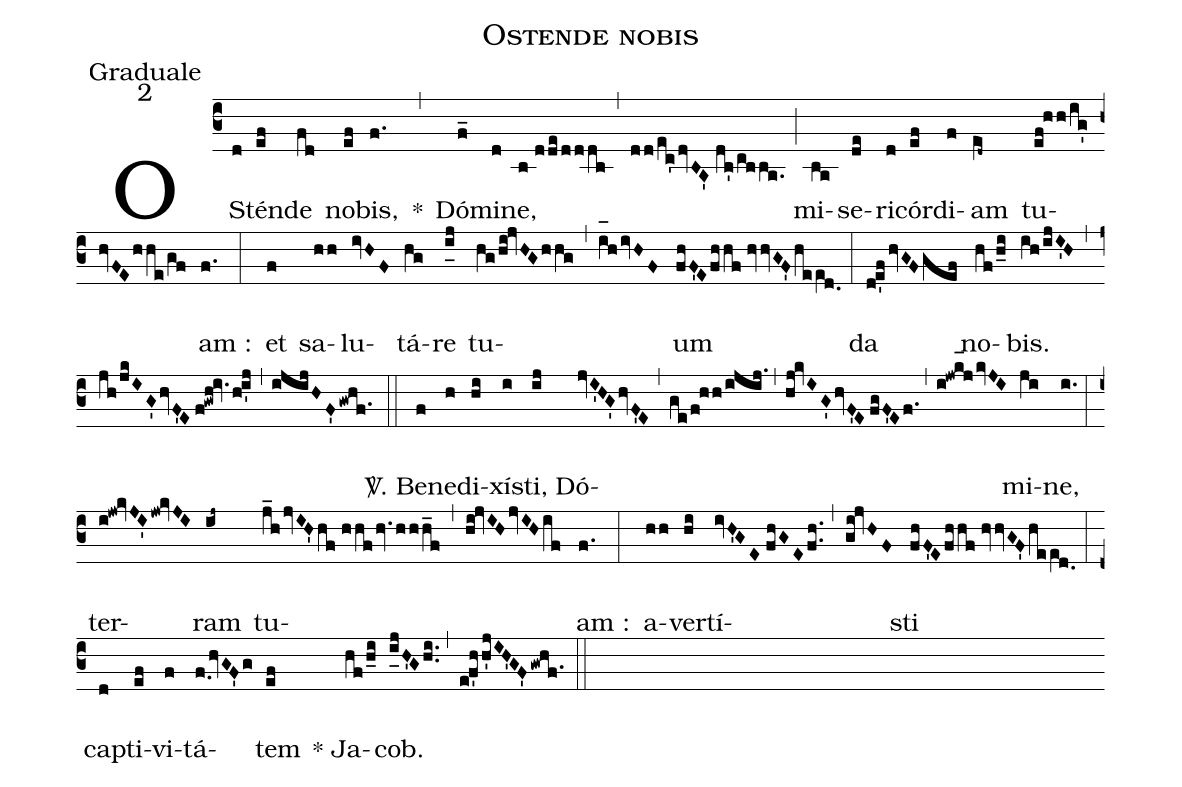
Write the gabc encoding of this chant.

name:Ostende nobis;
office-part:Graduale;
mode:2;
%%
(c3) OS(d)tén(ef)de(fd) no(ef)bis,(f.) *(,) Dó(f_)mi(d)ne,(b//dde/dddb) (,) (dd/ec'dvBA'//db'/cbba.) (;) mi(ba)se(de)ri(d)cór(ef)di(f)am(e[ll:1]d~) tu(ef!hh/ig'hvFEhhe/gf)am :(f.) (:) et(f) sa(hh)lu(ivHF)tá(hg)re(i_[uh:l]j) tu(hg/hi!jvHGhhg)(,)(i_[oh:h]hivHF)um(fhF'Efhhf//hvvGF'hee[ll:1]d.0) (:) da(de'fhvGFgef) no(hf/h_i)bis.(ih/ijI'H) (,) (jh/jkIG'hvF'E//f!gwh!iv.hi'j) (,) (ijijHF'gwhf.1) (::) <sp>V/</sp>. Be(f)ne(h)di(hi)xí(i)sti,(ij) Dó(jvI'HG'hvF'E)(,)(ge/f!hh/ijij.)(,)(hj!kvIG'hvF'E//fgF'Ef.)(,)(i!jwk_[hl:1]jkvJI)mi(ji)ne,(i.) (:) ter(i!jw!kvJI'jw!kvJI)ram(ij~) tu(j_hjvIH'hf//hhfhv.hhh_f)(,)(hi!jvIHjvIHif)am :(f.) (:) a(hh)ver(hi)tí(ivH'GE//fhGEfh..)(,)(gi!jvHF)sti(fhF'Efhhf//hvvGF'hee[ll:1]d.0) (:) ca(d)pti(ef)vi(f)tá(f.0/[-0.5]hvGF'g)tem(ef) () * Ja(hf/h_i)cob.(i_[uh:l]jH'Ghi..) (,) (ef'hh'jIH'GF'gwhf.1) (::)
